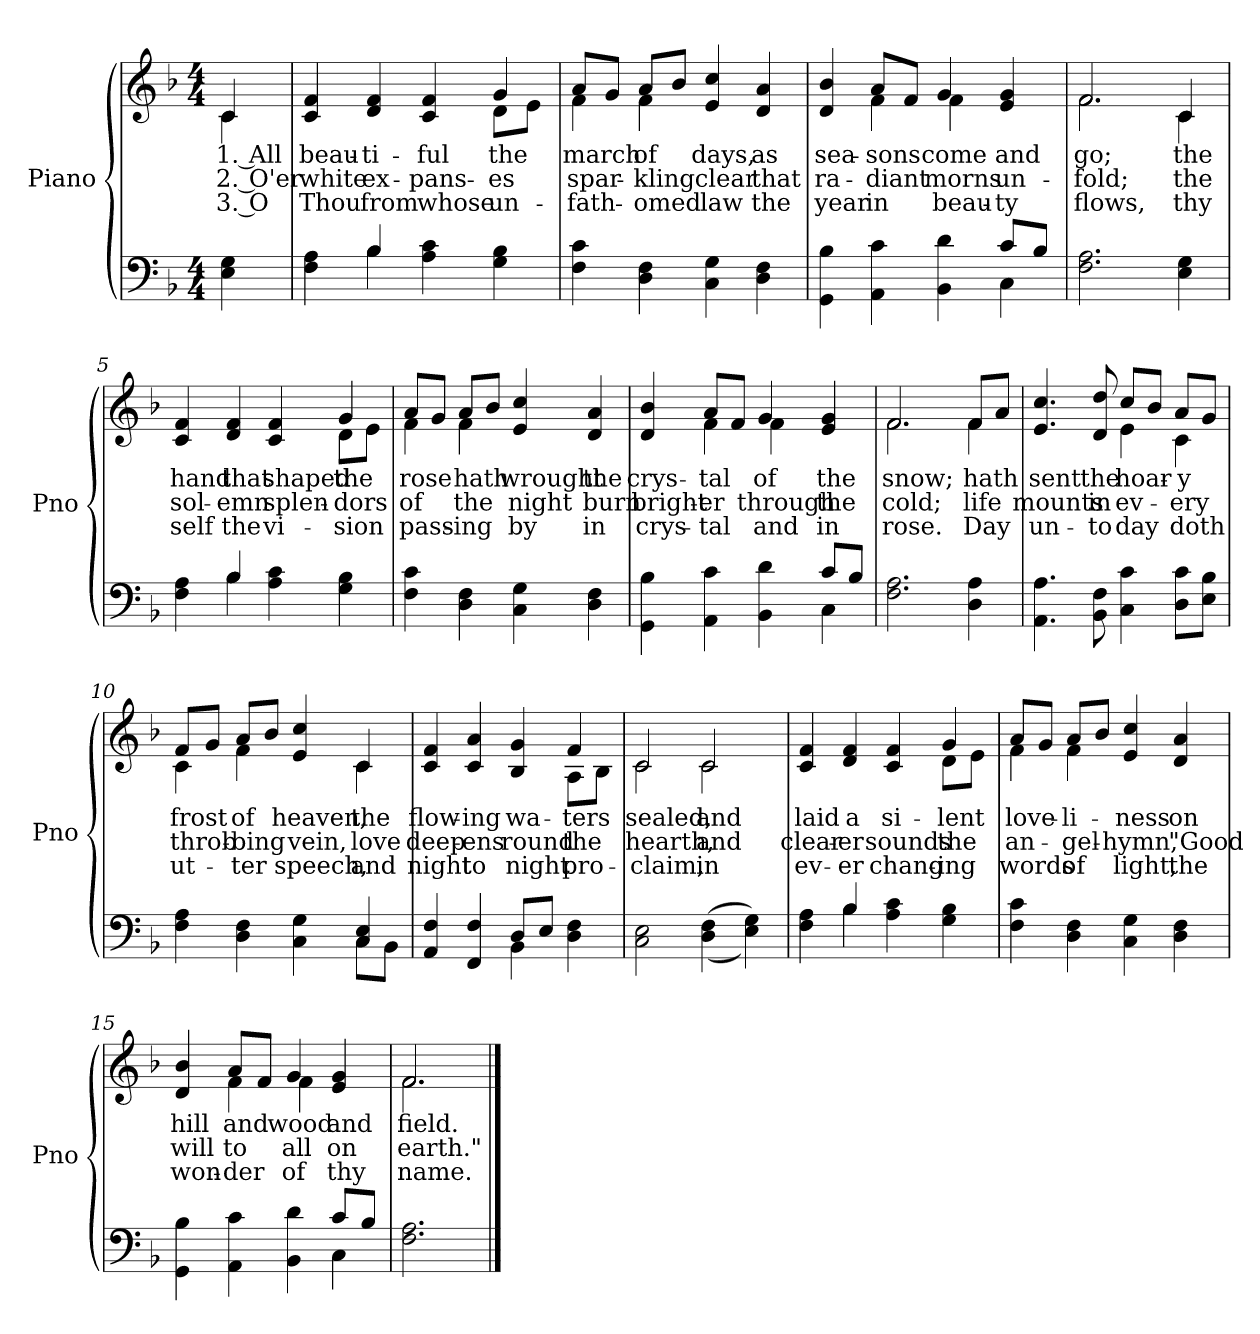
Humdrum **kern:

**kern	**kern	**text	**text	**text
*part2	*part1	*part1	*part1	*part1
*staff2	*staff1	*staff1	*staff1	*staff1
*I"Piano	*I"Piano	*	*	*
*I'Pno	*I'Pno	*	*	*
*clefF4	*clefG2	*	*	*
*k[b-]	*k[b-]	*	*	*
*M4/4	*M4/4	*	*	*
*MM120	*MM120	*	*	*
=	=	=	=	=
!	!	!LO:LY:b	!LO:LY:b	!LO:LY:b
*	*^	*	*	*
4E\ 4G\	4c/	4c\	1. All	2. O'er	3. O
=1	=1	=1	=1	=1	=1
*^	*	*	*	*	*
!	!	!	!	!LO:LY:b	!LO:LY:b	!LO:LY:b
4F\ 4A\	4ryy	4c/ 4f/	2.ryy	beau-	white	Thou
!	!	!	!	!LO:LY:b	!LO:LY:b	!LO:LY:b
4B-\	4B-/	4d/ 4f/	.	-ti-	ex-	from
!	!	!	!	!LO:LY:b	!LO:LY:b	!LO:LY:b
4A\ 4c\	2ryy	4c/ 4f/	.	-ful	-pans-	whose
!	!	!	!	!LO:LY:b	!LO:LY:b	!LO:LY:b
4G\ 4B-\	.	4g/	8d\L	the	-es	un-
.	.	.	8e\J	.	.	.
*v	*v	*	*	*	*	*
=2	=2	=2	=2	=2	=2
!	!	!	!LO:LY:b	!LO:LY:b	!LO:LY:b
4F\ 4c\	8a/L	4f\	march	spar-	-fath-
.	8g/J	.	.	.	.
!	!	!	!LO:LY:b	!LO:LY:b	!LO:LY:b
4D\ 4F\	8a/L	4f\	of	-kling	-omed
.	8b-/J	.	.	.	.
!	!	!	!LO:LY:b	!LO:LY:b	!LO:LY:b
4C\ 4G\	4e/ 4cc/	2ryy	days,	clear	law
!	!	!	!LO:LY:b	!LO:LY:b	!LO:LY:b
4D\ 4F\	4d/ 4a/	.	as	that	the
!!LO:LB:g=z	!!
=3	=3	=3	=3	=3	=3
*^	*	*	*	*	*
!	!	!	!	!LO:LY:b	!LO:LY:b	!LO:LY:b
4GG\ 4B-\	2.ryy	4d/ 4b-/	4ryy	sea-	ra-	year
!	!	!	!	!LO:LY:b	!LO:LY:b	!LO:LY:b
4AA\ 4c\	.	8a/L	4f\	-sons	-diant	in
.	.	8f/J	.	.	.	.
!	!	!	!	!LO:LY:b	!LO:LY:b	!LO:LY:b
4BB-\ 4d\	.	4g/	4f\	come	morns	beau-
!	!	!	!	!LO:LY:b	!LO:LY:b	!LO:LY:b
4C\	8c/L	4e/ 4g/	4ryy	and	un-	-ty
.	8B-/J	.	.	.	.	.
=4	=4	=4	=4	=4	=4	=4
!	!	!	!	!LO:LY:b	!LO:LY:b	!LO:LY:b
*v	*v	*	*	*	*	*
2.F\ 2.A\	2.f/	2.f\	go;	-fold;	flows,
!	!	!	!LO:LY:b	!LO:LY:b	!LO:LY:b
4E\ 4G\	4c/	4c\	the	the	thy
=5	=5	=5	=5	=5	=5
*^	*	*	*	*	*
!	!	!	!	!LO:LY:b	!LO:LY:b	!LO:LY:b
4F\ 4A\	4ryy	4c/ 4f/	2.ryy	hand	sol-	self
!	!	!	!	!LO:LY:b	!LO:LY:b	!LO:LY:b
4B-\	4B-/	4d/ 4f/	.	that	-emn	the
!	!	!	!	!LO:LY:b	!LO:LY:b	!LO:LY:b
4A\ 4c\	2ryy	4c/ 4f/	.	shaped	splen-	vi-
!	!	!	!	!LO:LY:b	!LO:LY:b	!LO:LY:b
4G\ 4B-\	.	4g/	8d\L	the	-dors	-sion
.	.	.	8e\J	.	.	.
*v	*v	*	*	*	*	*
!!LO:LB:g=z	!!
=6	=6	=6	=6	=6	=6
!	!	!	!LO:LY:b	!LO:LY:b	!LO:LY:b
4F\ 4c\	8a/L	4f\	rose	of	pass-
.	8g/J	.	.	.	.
!	!	!	!LO:LY:b	!LO:LY:b	!LO:LY:b
4D\ 4F\	8a/L	4f\	hath	the	-ing
.	8b-/J	.	.	.	.
!	!	!	!LO:LY:b	!LO:LY:b	!LO:LY:b
4C\ 4G\	4e/ 4cc/	2ryy	wrought	night	by
!	!	!	!LO:LY:b	!LO:LY:b	!LO:LY:b
4D\ 4F\	4d/ 4a/	.	the	burn	in
=7	=7	=7	=7	=7	=7
*^	*	*	*	*	*
!	!	!	!	!LO:LY:b	!LO:LY:b	!LO:LY:b
4GG\ 4B-\	2.ryy	4d/ 4b-/	4ryy	crys-	bright-	crys-
!	!	!	!	!LO:LY:b	!LO:LY:b	!LO:LY:b
4AA\ 4c\	.	8a/L	4f\	-tal	-er	-tal
.	.	8f/J	.	.	.	.
!	!	!	!	!LO:LY:b	!LO:LY:b	!LO:LY:b
4BB-\ 4d\	.	4g/	4f\	of	through	and
!	!	!	!	!LO:LY:b	!LO:LY:b	!LO:LY:b
4C\	8c/L	4e/ 4g/	4ryy	the	the	in
.	8B-/J	.	.	.	.	.
=8	=8	=8	=8	=8	=8	=8
!	!	!	!	!LO:LY:b	!LO:LY:b	!LO:LY:b
*v	*v	*	*	*	*	*
2.F\ 2.A\	2.f/	2.f\	snow;	cold;	rose.
!	!	!	!LO:LY:b	!LO:LY:b	!LO:LY:b
4D\ 4A\	8f/L	4f\	hath	life	Day
.	8a/J	.	.	.	.
!!LO:PB:g=z	!!
=9	=9	=9	=9	=9	=9
!	!	!	!LO:LY:b	!LO:LY:b	!LO:LY:b
4.AA\ 4.A\	4.e/ 4.cc/	2ryy	sent	mounts	un-
!	!	!	!LO:LY:b	!LO:LY:b	!LO:LY:b
8BB-\ 8F\	8d/ 8dd/	.	the	in	-to
!	!	!	!LO:LY:b	!LO:LY:b	!LO:LY:b
4C\ 4c\	8cc/L	4e\	hoar-	ev-	day
.	8b-/J	.	.	.	.
!	!	!	!LO:LY:b	!LO:LY:b	!LO:LY:b
8D\ 8c\L	8a/L	4c\	-y	-ery	doth
8E\ 8B-\J	8g/J	.	.	.	.
=10	=10	=10	=10	=10	=10
*^	*	*	*	*	*
!	!	!	!	!LO:LY:b	!LO:LY:b	!LO:LY:b
4F\ 4A\	2.ryy	8f/L	4c\	frost	throb-	ut-
.	.	8g/J	.	.	.	.
!	!	!	!	!LO:LY:b	!LO:LY:b	!LO:LY:b
4D\ 4F\	.	8a/L	4f\	of	-bing	-ter
.	.	8b-/J	.	.	.	.
!	!	!	!	!LO:LY:b	!LO:LY:b	!LO:LY:b
4C\ 4G\	.	4e/ 4cc/	4ryy	heaven,	vein,	speech,
!	!	!	!	!LO:LY:b	!LO:LY:b	!LO:LY:b
8C\L	4C/ 4E/	4c/	4c\	the	love	and
8BB-\J	.	.	.	.	.	.
!!LO:LB:g=z	!!
=11	=11	=11	=11	=11	=11	=11
!	!	!	!	!LO:LY:b	!LO:LY:b	!LO:LY:b
4AA/ 4F/	2ryy	4c/ 4f/	2.ryy	flow-	deep-	night
!	!	!	!	!LO:LY:b	!LO:LY:b	!LO:LY:b
4FF/ 4F/	.	4c/ 4a/	.	-ing	-ens	to
!	!	!	!	!LO:LY:b	!LO:LY:b	!LO:LY:b
8D/L	4BB-\	4B-/ 4g/	.	wa-	round	night
8E/J	.	.	.	.	.	.
!	!	!	!	!LO:LY:b	!LO:LY:b	!LO:LY:b
4D\ 4F\	4ryy	4f/	8A\L	-ters	the	pro-
.	.	.	8B-\J	.	.	.
*v	*v	*	*	*	*	*
=12	=12	=12	=12	=12	=12
!	!	!	!LO:LY:b	!LO:LY:b	!LO:LY:b
2C\ 2E\	2c/	2c\	sealed,	hearth,	-claim,
!	!	!	!LO:LY:b	!LO:LY:b	!LO:LY:b
(<(>4D\ 4F\	2c/	2c\	and	and	in
4E\ 4G\))	.	.	.	.	.
=13	=13	=13	=13	=13	=13
*^	*	*	*	*	*
!	!	!	!	!LO:LY:b	!LO:LY:b	!LO:LY:b
4F\ 4A\	4ryy	4c/ 4f/	2.ryy	laid	clear-	ev-
!	!	!	!	!LO:LY:b	!LO:LY:b	!LO:LY:b
4B-\	4B-/	4d/ 4f/	.	a	-er	-er
!	!	!	!	!LO:LY:b	!LO:LY:b	!LO:LY:b
4A\ 4c\	2ryy	4c/ 4f/	.	si-	sounds	chang-
!	!	!	!	!LO:LY:b	!LO:LY:b	!LO:LY:b
4G\ 4B-\	.	4g/	8d\L	-lent	the	-ing
.	.	.	8e\J	.	.	.
*v	*v	*	*	*	*	*
!!LO:LB:g=z	!!
=14	=14	=14	=14	=14	=14
!	!	!	!LO:LY:b	!LO:LY:b	!LO:LY:b
4F\ 4c\	8a/L	4f\	love-	an-	words
.	8g/J	.	.	.	.
!	!	!	!LO:LY:b	!LO:LY:b	!LO:LY:b
4D\ 4F\	8a/L	4f\	-li-	-gel-	of
.	8b-/J	.	.	.	.
!	!	!	!LO:LY:b	!LO:LY:b	!LO:LY:b
4C\ 4G\	4e/ 4cc/	2ryy	-ness	-hymn,	light,
!	!	!	!LO:LY:b	!LO:LY:b	!LO:LY:b
4D\ 4F\	4d/ 4a/	.	on	"Good	the
=15	=15	=15	=15	=15	=15
*^	*	*	*	*	*
!	!	!	!	!LO:LY:b	!LO:LY:b	!LO:LY:b
4GG\ 4B-\	2.ryy	4d/ 4b-/	4ryy	hill	will	won-
!	!	!	!	!LO:LY:b	!LO:LY:b	!LO:LY:b
4AA\ 4c\	.	8a/L	4f\	and	to	-der
.	.	8f/J	.	.	.	.
!	!	!	!	!LO:LY:b	!LO:LY:b	!LO:LY:b
4BB-\ 4d\	.	4g/	4f\	wood	all	of
!	!	!	!	!LO:LY:b	!LO:LY:b	!LO:LY:b
8c/L	4C\	4e/ 4g/	4ryy	and	on	thy
8B-/J	.	.	.	.	.	.
*v	*v	*	*	*	*	*
=16	=16	=16	=16	=16	=16
!	!	!	!LO:LY:b	!LO:LY:b	!LO:LY:b
2.F\ 2.A\	2.f/	2.f\	field.	earth."	name.
*	*v	*v	*	*	*
==	==	==	==	==
*-	*-	*-	*-	*-
